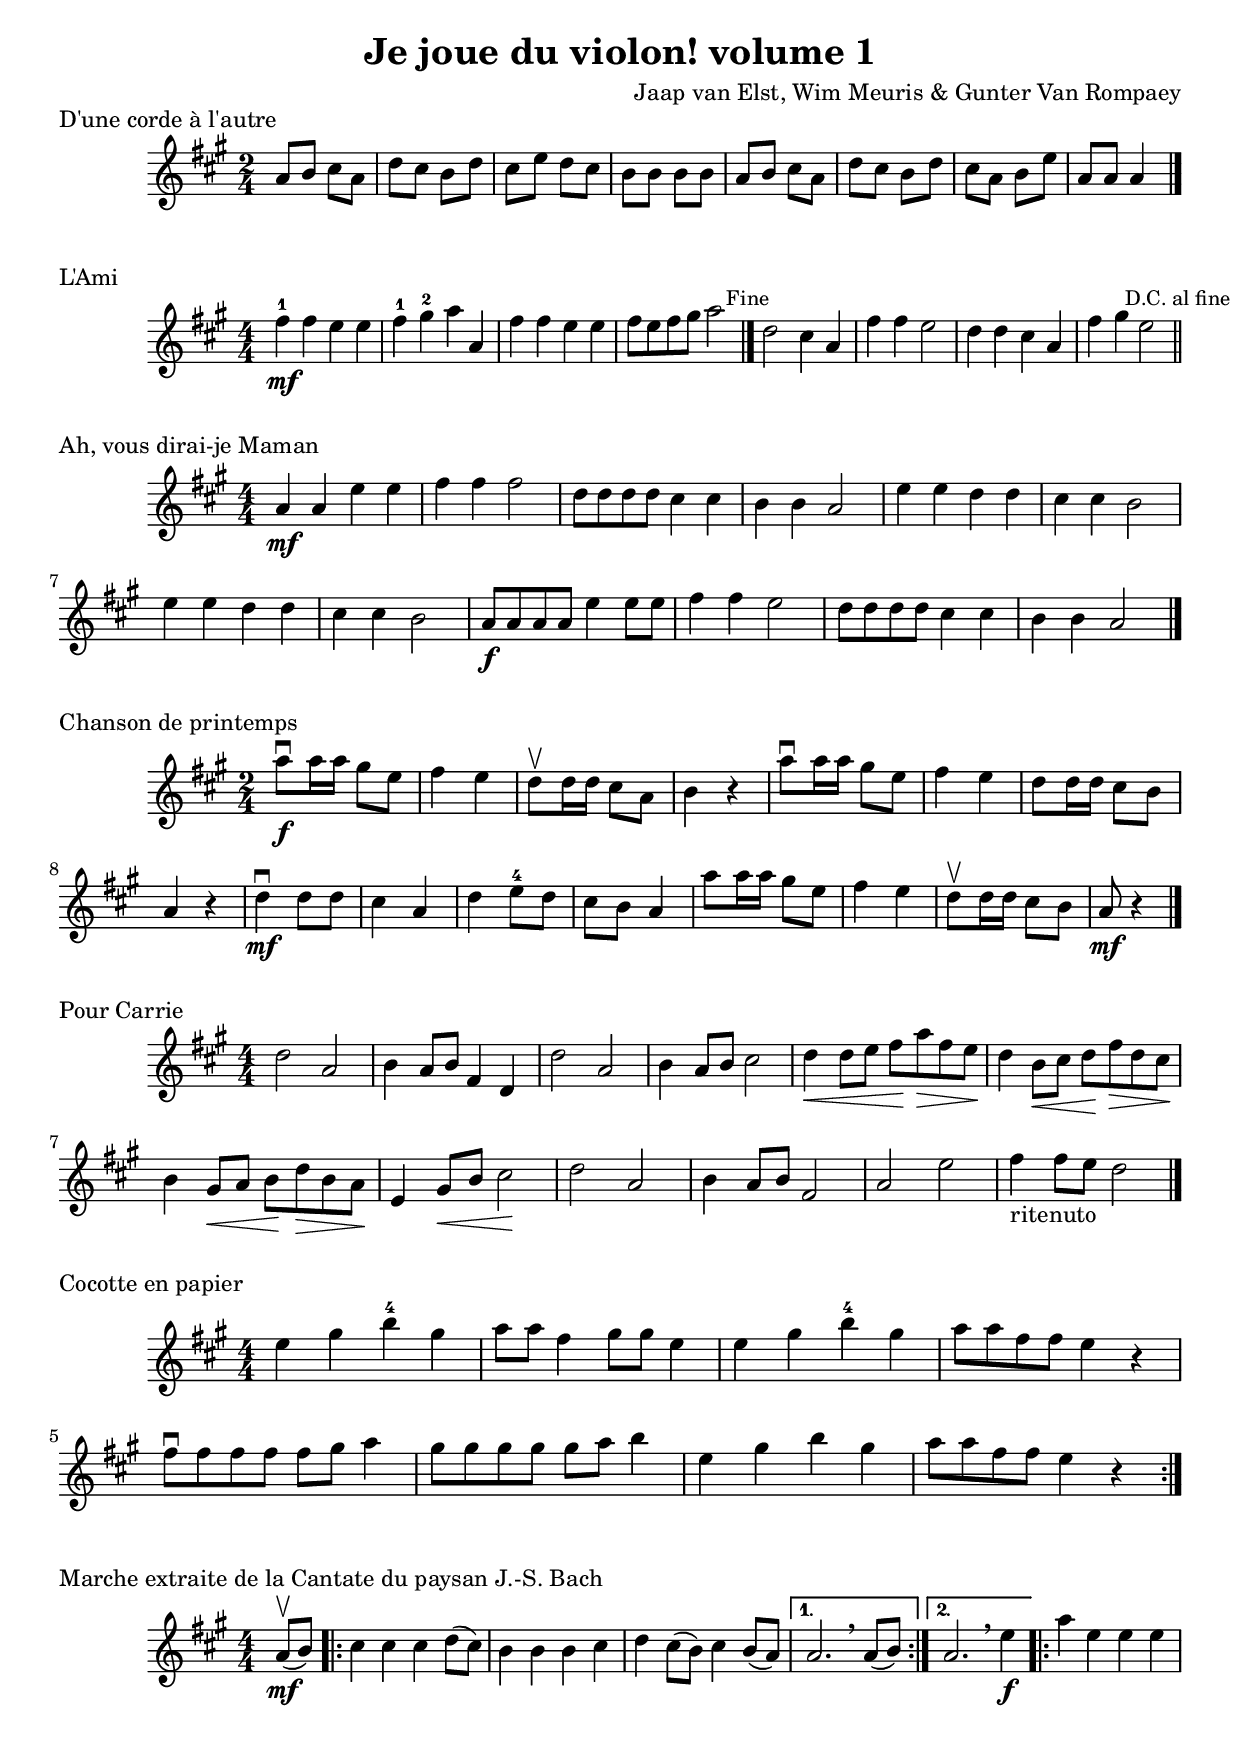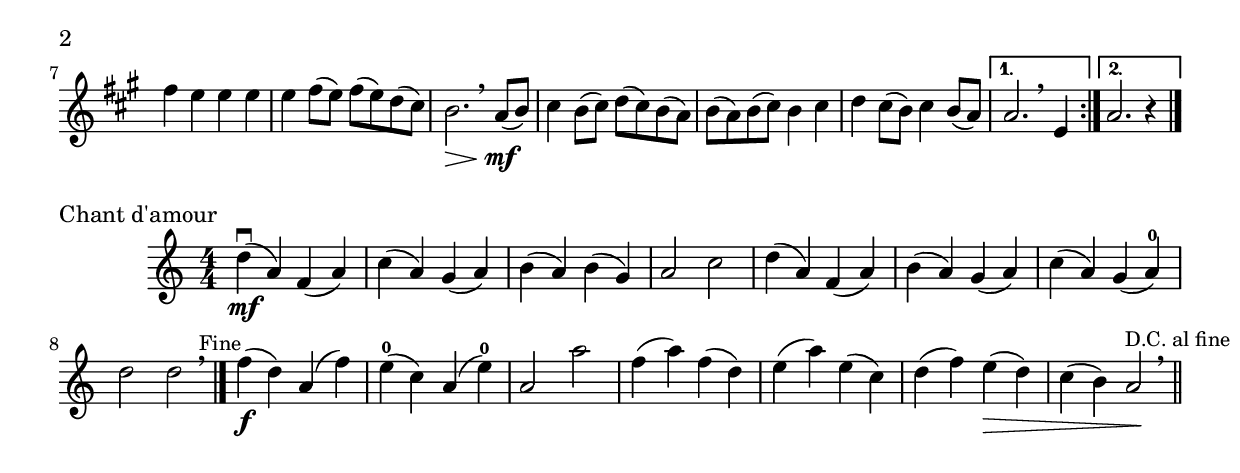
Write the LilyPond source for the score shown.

DSfine = {
  \once \override Score.RehearsalMark #'break-visibility = #'#(#t #t #f)
  \mark \markup { \small "D.S. al fine" }
}

DS = {
  \once \override Score.RehearsalMark #'break-visibility = #'#(#t #t #f)
  \mark \markup { \small "D.S." }
}

DCfine = {
  \once \override Score.RehearsalMark #'break-visibility = #'#(#t #t #f)
  \mark \markup { \small "D.C. al fine" }
}

DCcoda = {
  \once \override Score.RehearsalMark #'break-visibility = #'#(#t #t #f)
  \mark \markup { \small "D.C. al coda" }
}

DScoda = {
  \once \override Score.RehearsalMark #'break-visibility = #'#(#t #t #f)
  \mark \markup { \small "D.S. al coda" }
}

Fine = {
  \once \override Score.RehearsalMark #'break-visibility = #'#(#t #t #f)
  \mark \markup { \small "Fine" }
}

GotoCoda = {
  \once \override Score.RehearsalMark #'break-visibility = #'#(#t #t #f)
  \mark \markup { \small \musicglyph #"scripts.coda" }
}

\header {
  title = "Je joue du violon! volume 1"
  composer = "Jaap van Elst, Wim Meuris & Gunter Van Rompaey"
}

\language "français"

\score {
\header { piece = "D'une corde à l'autre" }
  \relative la' {
    \numericTimeSignature
    \time 2/4
    \key la \major
    la8 si8 dod8 la8
    re8 dod8 si8 re8
    dod8 mi8 re8 dod8
    si8 si8 si8 si8
    la8 si8 dod8 la8
    re8 dod8 si8 re8
    dod8 la8 si8 mi8
    la,8 la8 la4
    \bar "|."
  }
  \layout {}
  \midi {}
}

\score {
\header { piece = "L'Ami" }
  \relative la'' {
    \numericTimeSignature
    \time 4/4
    \key la \major
    fad4^1\mf fad4 mi4 mi4
    fad4^1 sold4^2 la4 la,4
    fad'4 fad4 mi4 mi4
    fad8 mi8 fad8 sold8 la2
    \Fine
    \bar "|."
    re,2 dod4 la fad' fad mi2 re4 re dod la fad' sold mi2
    \DCfine
    \bar "||"
  }
  \layout {}
  \midi {}
}

\score {
\header { piece = "Ah, vous dirai-je Maman" }
  \relative la' {
    \numericTimeSignature
    \time 4/4
    \key la \major
    la4\mf la mi' mi 
    fad fad fad2
    re8 re re re dod4 dod
    si si la2
    mi'4 mi re re
    dod dod si2
    mi4 mi re re
    dod dod si2
    la8\f la la la
    mi'4 mi8 mi8
    fad4 fad mi2
    re8 re re re
    dod4 dod
    si si la2
    \bar "|."
  }
  \layout {}
  \midi {}
}

\score {
\header { piece = "Chanson de printemps" }
  \relative la'' {
    \numericTimeSignature
    \time 2/4
    \key la \major
    la8\f\downbow la16 la16 sold8 mi
    fad4 mi
    re8\upbow re16 re dod8 la
    si4 r4
    la'8\downbow la16 la16 sold8 mi
    fad4 mi
    re8 re16 re dod8 si
    la4 r4
    re\downbow\mf re8 re
    dod4 la
    re mi8^4 re
    dod si la4
    la'8 la16 la16 sold8 mi
    fad4 mi
    re8\upbow re16 re dod8 si
    la\mf r4
    \bar "|."
  }
  \layout {}
  \midi {}
}

\score {
\header { piece = "Pour Carrie" }
  \relative la' {
    \numericTimeSignature
    \time 4/4
    \key la \major
    re2 la
    si4 la8 si fad4 re
    re'2 la
    si4 la8 si dod2
    re4\< re8 mi fad \! la \> fad mi \!
    re4 si8 \< dod re \! fad \> re dod \!
    si4 sold8 \< la si \! re \> si la \!
    mi4 sold8 \< si dod2 \!
    re2 la
    si4 la8 si fad2
    la2 mi'
    fad4-"ritenuto" fad8 mi re2 
    \bar "|."
  }
  \layout {}
  \midi {}
}


\score {
\header { piece = "Cocotte en papier" }
  \relative la' {
    \numericTimeSignature
    \time 4/4
    \key la \major
    mi'4 sold si^4 sold
    la8 la fad4 sold8 sold mi4
    mi sold si^4 sold
    la8 la fad fad mi4 r4
    fad8\downbow fad fad fad fad sold la4
    sold8 sold sold sold sold la si4
    mi,4 sold si sold
    la8 la fad fad mi4 r4
    \bar ":|."
  }
  \layout {}
  \midi {}
}

\score {
\header { piece = "Marche extraite de la Cantate du paysan J.-S. Bach" }
  \relative la' {
    \numericTimeSignature
    \time 4/4
    \key la \major
    \partial 4 la8(\mf\upbow si)
    \repeat volta 2 {     
    dod4 dod4 dod4 re8( dod8)
    si4 si si dod
    re dod8( si) dod4 si8( la)| }
    \alternative {
      {la2. \breathe la8( si)}
      {la2. \breathe mi'4\f}
    }
    \repeat volta 2 {
    la mi mi mi fad mi mi mi
    mi fad8( mi) fad( mi) re( dod)
    si2.\> \breathe la8\mf( si)
    dod4 si8( dod) re( dod) si( la) si( la) si( dod) si4 dod re dod8( si) dod4 si8( la)
    }
    \alternative {
      {la2. \breathe mi4}
      {la2. r4}
    }

    \bar "|."
  }
  \layout {}
  \midi {}
}


\score {
\header { piece = "Chant d'amour" }
  \relative la' {
    \numericTimeSignature
    \time 4/4
    \key do \major
    re4\mf(\downbow la) fa( la)
    do( la) sol( la)
    si( la) si( sol)
    la2 do2
    re4( la) fa( la)
    si( la) sol( la)
    do( la) sol( la^0)
    re2 re2 \breathe
    \Fine
    \bar "|."
    fa4\f( re) la( fa')
    mi^0( do) la( mi'^0)
    la,2 la'
    fa4( la) fa( re)
    mi( la) mi( do)
    re( fa) mi\>( re)
    do( si)
    la2 \! \breathe
    \DCfine
    \bar "||"
  }
  \layout {}
  \midi {}
}



